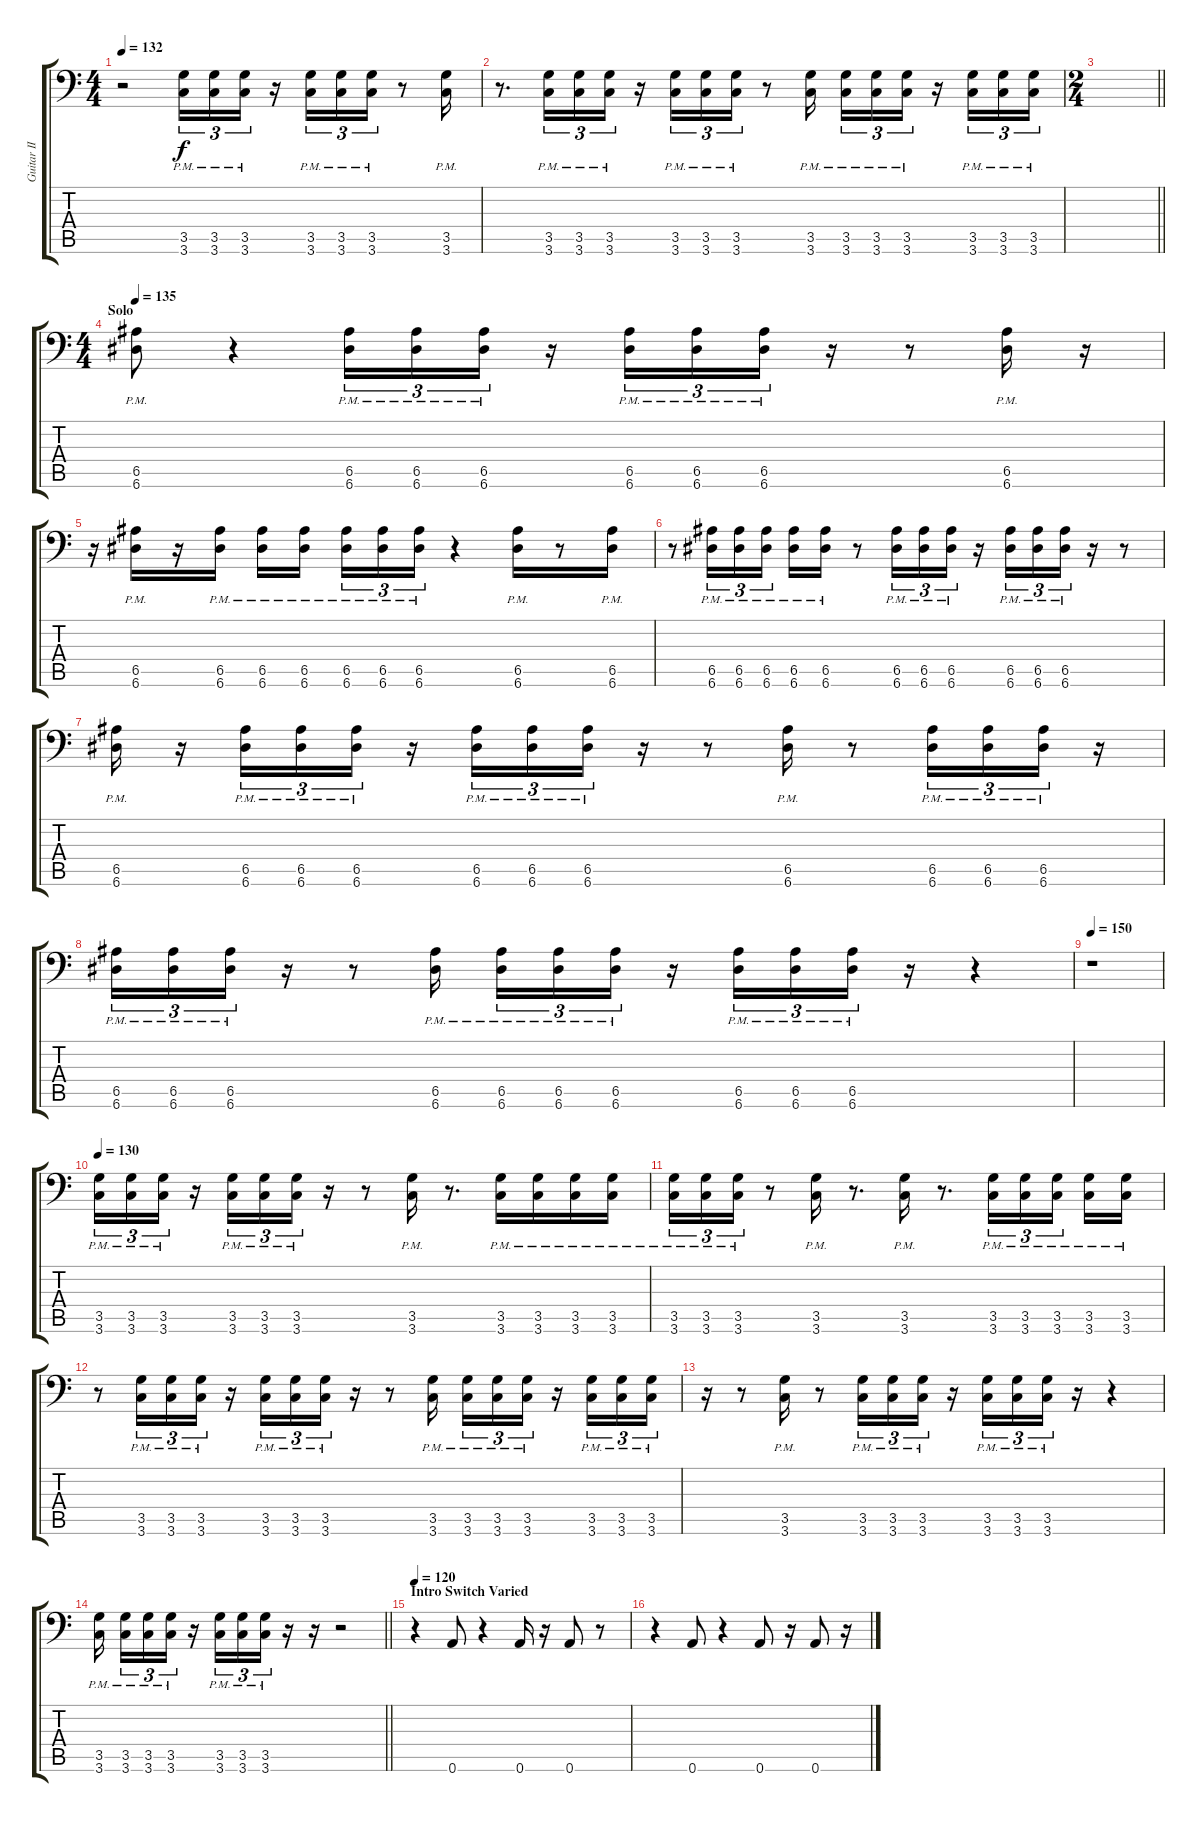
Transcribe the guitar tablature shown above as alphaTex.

\track ("Guitar II" "Guitar II") {instrument overdrivenguitar}
\staff {score tabs}
\tuning (B3 Gb3 D3 A2 E2 A1) {hide}
\ts (4 4)
\tempo 132
\clef f4
\ks c
r.2{dy f} (3.5{pm} 3.6{pm}).16{tu (3 2)} (3.5{pm} 3.6{pm}).16{tu (3 2)} (3.5{pm} 3.6{pm}).16{tu (3 2)} r.16 (3.5{pm} 3.6{pm}).16{tu (3 2)} (3.5{pm} 3.6{pm}).16{tu (3 2)} (3.5{pm} 3.6{pm}).16{tu (3 2)} r.8 (3.5{pm} 3.6{pm}).16 |
r.8{d} (3.5{pm} 3.6{pm}).16{tu (3 2)} (3.5{pm} 3.6{pm}).16{tu (3 2)} (3.5{pm} 3.6{pm}).16{tu (3 2)} r.16 (3.5{pm} 3.6{pm}).16{tu (3 2)} (3.5{pm} 3.6{pm}).16{tu (3 2)} (3.5{pm} 3.6{pm}).16{tu (3 2)} r.8 (3.5{pm} 3.6{pm}).16{beam splitsecondary} (3.5{pm} 3.6{pm}).16{tu (3 2)} (3.5{pm} 3.6{pm}).16{tu (3 2)} (3.5{pm} 3.6{pm}).16{tu (3 2)} r.16 (3.5{pm} 3.6{pm}).16{tu (3 2)} (3.5{pm} 3.6{pm}).16{tu (3 2)} (3.5{pm} 3.6{pm}).16{tu (3 2)} |
\ts (2 4)
\barLineRight lightlight
|
\ts (4 4)
\section ("" "Solo")
\tempo 135
(6.5{pm} 6.6{pm}).8 r.4 (6.5{pm} 6.6{pm}).16{tu (3 2)} (6.5{pm} 6.6{pm}).16{tu (3 2)} (6.5{pm} 6.6{pm}).16{tu (3 2)} r.16 (6.5{pm} 6.6{pm}).16{tu (3 2)} (6.5{pm} 6.6{pm}).16{tu (3 2)} (6.5{pm} 6.6{pm}).16{tu (3 2)} r.16 r.8 (6.5{pm} 6.6{pm}).16 r.16 |
r.16 (6.5{pm} 6.6{pm}).16 r.16 (6.5{pm} 6.6{pm}).16 (6.5{pm} 6.6{pm}).16 (6.5{pm} 6.6{pm}).16{beam splitsecondary} (6.5{pm} 6.6{pm}).16{tu (3 2)} (6.5{pm} 6.6{pm}).16{tu (3 2)} (6.5{pm} 6.6{pm}).16{tu (3 2)} r.4 (6.5{pm} 6.6{pm}).16 r.8 (6.5{pm} 6.6{pm}).16 |
r.8 (6.5{pm} 6.6{pm}).16{tu (3 2)} (6.5{pm} 6.6{pm}).16{tu (3 2)} (6.5{pm} 6.6{pm}).16{tu (3 2)} (6.5{pm} 6.6{pm}).16 (6.5{pm} 6.6{pm}).16 r.8 (6.5{pm} 6.6{pm}).16{tu (3 2)} (6.5{pm} 6.6{pm}).16{tu (3 2)} (6.5{pm} 6.6{pm}).16{tu (3 2)} r.16 (6.5{pm} 6.6{pm}).16{tu (3 2)} (6.5{pm} 6.6{pm}).16{tu (3 2)} (6.5{pm} 6.6{pm}).16{tu (3 2)} r.16 r.8 |
(6.5{pm} 6.6{pm}).16 r.16 (6.5{pm} 6.6{pm}).16{tu (3 2)} (6.5{pm} 6.6{pm}).16{tu (3 2)} (6.5{pm} 6.6{pm}).16{tu (3 2)} r.16 (6.5{pm} 6.6{pm}).16{tu (3 2)} (6.5{pm} 6.6{pm}).16{tu (3 2)} (6.5{pm} 6.6{pm}).16{tu (3 2)} r.16 r.8 (6.5{pm} 6.6{pm}).16 r.8 (6.5{pm} 6.6{pm}).16{tu (3 2)} (6.5{pm} 6.6{pm}).16{tu (3 2)} (6.5{pm} 6.6{pm}).16{tu (3 2)} r.16 |
(6.5{pm} 6.6{pm}).16{tu (3 2)} (6.5{pm} 6.6{pm}).16{tu (3 2)} (6.5{pm} 6.6{pm}).16{tu (3 2)} r.16 r.8 (6.5{pm} 6.6{pm}).16{beam splitsecondary} (6.5{pm} 6.6{pm}).16{tu (3 2)} (6.5{pm} 6.6{pm}).16{tu (3 2)} (6.5{pm} 6.6{pm}).16{tu (3 2)} r.16 (6.5{pm} 6.6{pm}).16{tu (3 2)} (6.5{pm} 6.6{pm}).16{tu (3 2)} (6.5{pm} 6.6{pm}).16{tu (3 2)} r.16 r.4 |
\tempo 150
r.1 |
\tempo 130
(3.5{pm} 3.6{pm}).16{tu (3 2)} (3.5{pm} 3.6{pm}).16{tu (3 2)} (3.5{pm} 3.6{pm}).16{tu (3 2)} r.16 (3.5{pm} 3.6{pm}).16{tu (3 2)} (3.5{pm} 3.6{pm}).16{tu (3 2)} (3.5{pm} 3.6{pm}).16{tu (3 2)} r.16 r.8 (3.5{pm} 3.6{pm}).16 r.8{d} (3.5{pm} 3.6{pm}).16 (3.5{pm} 3.6{pm}).16 (3.5{pm} 3.6{pm}).16 (3.5{pm} 3.6{pm}).16 |
(3.5{pm} 3.6{pm}).16{tu (3 2)} (3.5{pm} 3.6{pm}).16{tu (3 2)} (3.5{pm} 3.6{pm}).16{tu (3 2)} r.8 (3.5{pm} 3.6{pm}).16 r.8{d} (3.5{pm} 3.6{pm}).16 r.8{d} (3.5{pm} 3.6{pm}).16{tu (3 2)} (3.5{pm} 3.6{pm}).16{tu (3 2)} (3.5{pm} 3.6{pm}).16{tu (3 2) beam splitsecondary} (3.5{pm} 3.6{pm}).16 (3.5{pm} 3.6{pm}).16 |
r.8 (3.5{pm} 3.6{pm}).16{tu (3 2)} (3.5{pm} 3.6{pm}).16{tu (3 2)} (3.5{pm} 3.6{pm}).16{tu (3 2)} r.16 (3.5{pm} 3.6{pm}).16{tu (3 2)} (3.5{pm} 3.6{pm}).16{tu (3 2)} (3.5{pm} 3.6{pm}).16{tu (3 2)} r.16 r.8 (3.5{pm} 3.6{pm}).16{beam splitsecondary} (3.5{pm} 3.6{pm}).16{tu (3 2)} (3.5{pm} 3.6{pm}).16{tu (3 2)} (3.5{pm} 3.6{pm}).16{tu (3 2)} r.16 (3.5{pm} 3.6{pm}).16{tu (3 2)} (3.5{pm} 3.6{pm}).16{tu (3 2)} (3.5{pm} 3.6{pm}).16{tu (3 2)} |
r.16 r.8 (3.5{pm} 3.6{pm}).16 r.8 (3.5{pm} 3.6{pm}).16{tu (3 2)} (3.5{pm} 3.6{pm}).16{tu (3 2)} (3.5{pm} 3.6{pm}).16{tu (3 2)} r.16 (3.5{pm} 3.6{pm}).16{tu (3 2)} (3.5{pm} 3.6{pm}).16{tu (3 2)} (3.5{pm} 3.6{pm}).16{tu (3 2)} r.16 r.4 |
\barLineRight lightlight
(3.5{pm} 3.6{pm}).16{beam splitsecondary} (3.5{pm} 3.6{pm}).16{tu (3 2)} (3.5{pm} 3.6{pm}).16{tu (3 2)} (3.5{pm} 3.6{pm}).16{tu (3 2)} r.16 (3.5{pm} 3.6{pm}).16{tu (3 2)} (3.5{pm} 3.6{pm}).16{tu (3 2)} (3.5{pm} 3.6{pm}).16{tu (3 2)} r.16 r.16 r.2 |
\section ("" "Intro Switch Varied")
\tempo 120
r.4 0.6.8 r.4 0.6.16 r.16 0.6.8 r.8 |
r.4 0.6.8 r.4 0.6.8 r.16 0.6.8 r.16
